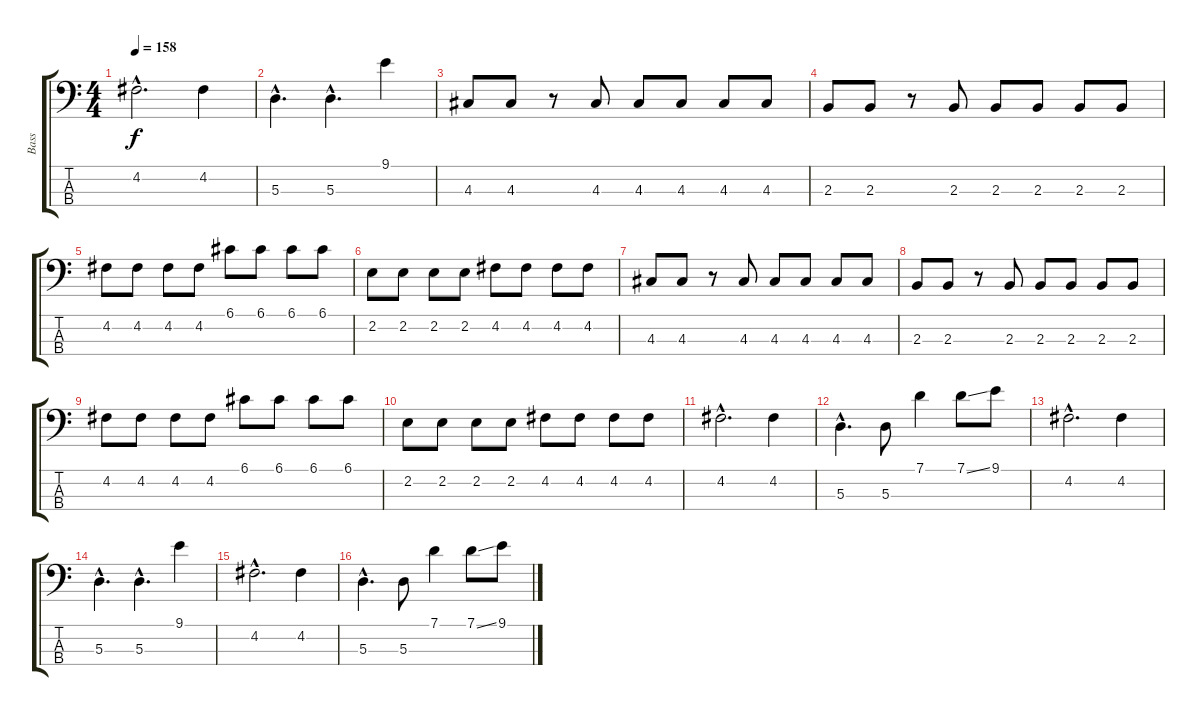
\track ("Bass" "Bass") {instrument electricbassfinger}
\staff {score tabs}
\tuning (G2 D2 A1 D1) {hide}
\ts (4 4)
\tempo 158
\clef f4
\ks c
4.2{hac}.2{d dy f} 4.2.4 |
5.3{hac}.4{d} 5.3{hac}.4{d} 9.1.4 |
4.3.8 4.3.8 r.8 4.3.8 4.3.8 4.3.8 4.3.8 4.3.8 |
2.3.8 2.3.8 r.8 2.3.8 2.3.8 2.3.8 2.3.8 2.3.8 |
4.2.8 4.2.8 4.2.8 4.2.8 6.1.8 6.1.8 6.1.8 6.1.8 |
2.2.8 2.2.8 2.2.8 2.2.8 4.2.8 4.2.8 4.2.8 4.2.8 |
4.3.8 4.3.8 r.8 4.3.8 4.3.8 4.3.8 4.3.8 4.3.8 |
2.3.8 2.3.8 r.8 2.3.8 2.3.8 2.3.8 2.3.8 2.3.8 |
4.2.8 4.2.8 4.2.8 4.2.8 6.1.8 6.1.8 6.1.8 6.1.8 |
2.2.8 2.2.8 2.2.8 2.2.8 4.2.8 4.2.8 4.2.8 4.2.8 |
4.2{hac}.2{d} 4.2.4 |
5.3{hac}.4{d} 5.3.8 7.1.4 7.1{ss}.8 9.1.8 |
4.2{hac}.2{d} 4.2.4 |
5.3{hac}.4{d} 5.3{hac}.4{d} 9.1.4 |
4.2{hac}.2{d} 4.2.4 |
5.3{hac}.4{d} 5.3.8 7.1.4 7.1{ss}.8 9.1.8
